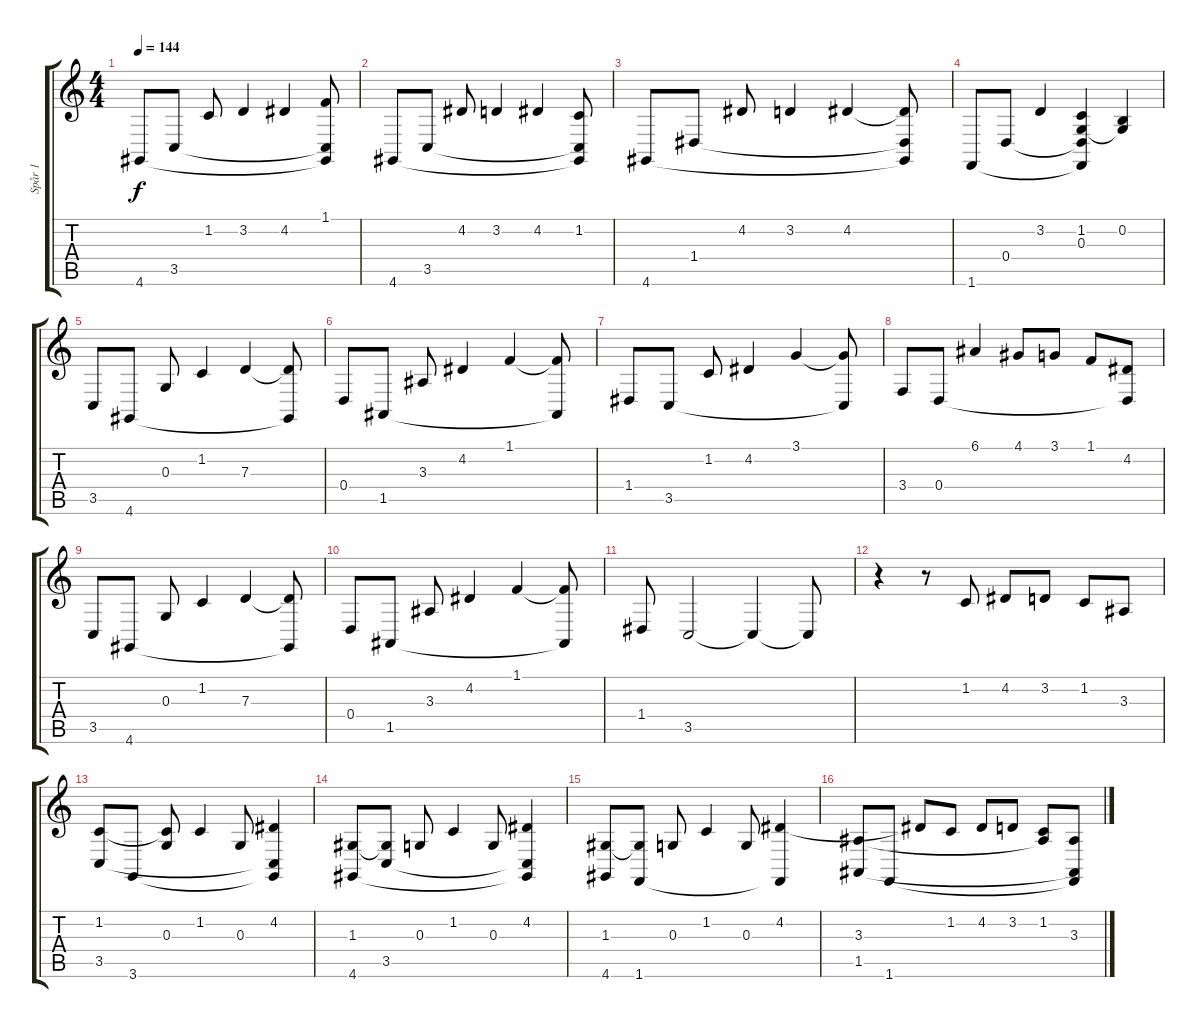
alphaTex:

\track ("Spår 1" "Spår 1") {instrument acousticgrandpiano}
\staff {score tabs}
\tuning (E4 B3 G3 D3 A2 E2) {hide}
\ts (4 4)
\tempo 144
\clef g2
\ks c
4.6.8{dy f} 3.5.8 1.2.8 3.2.4 4.2.4 (1.1 3.5{t} 4.6{t}).8 |
4.6.8 3.5.8 4.2.8 3.2.4 4.2.4 (1.2 3.5{t} 4.6{t}).8 |
4.6.8 1.4.8 4.2.8 3.2.4 4.2.4 (4.2{t} 1.4{t} 4.6{t}).8 |
1.6.8 0.4.8 3.2.4 (1.2 0.3 0.4{t} 1.6{t}).4 (0.2 0.3{t}).4 |
3.5.8 4.6.8 0.3.8 1.2.4 7.3.4 (7.3{t} 4.6{t}).8 |
0.4.8 1.5.8 3.3.8 4.2.4 1.1.4 (1.1{t} 1.5{t}).8 |
1.4.8 3.5.8 1.2.8 4.2.4 3.1.4 (3.1{t} 3.5{t}).8 |
3.4.8 0.4.8 6.1.4 4.1.8 3.1.8 1.1.8 (4.2 0.4{t}).8 |
3.5.8 4.6.8 0.3.8 1.2.4 7.3.4 (7.3{t} 4.6{t}).8 |
0.4.8 1.5.8 3.3.8 4.2.4 1.1.4 (1.1{t} 1.5{t}).8 |
1.4.8 3.5.2 3.5{t}.4 3.5{t}.8 |
r.4 r.8 1.2.8 4.2.8 3.2.8 1.2.8 3.3.8 |
(1.2 3.5).8 3.6.8 (1.2{t} 0.3).8 1.2.4 0.3.8 (4.2 3.5{t} 3.6{t}).4 |
(1.3 4.6).8 (1.3{t} 3.5).8 0.3.8 1.2.4 0.3.8 (4.2 3.5{t} 4.6{t}).4 |
(1.3 4.6).8 (1.3{t} 1.6).8 0.3.8 1.2.4 0.3.8 (4.2 1.6{t}).4 |
(3.3 1.5).8 1.6.8 4.2{t}.8 1.2.8 4.2.8 3.2.8 (1.2 3.3{t}).8 (3.3 1.5{t} 1.6{t}).8
